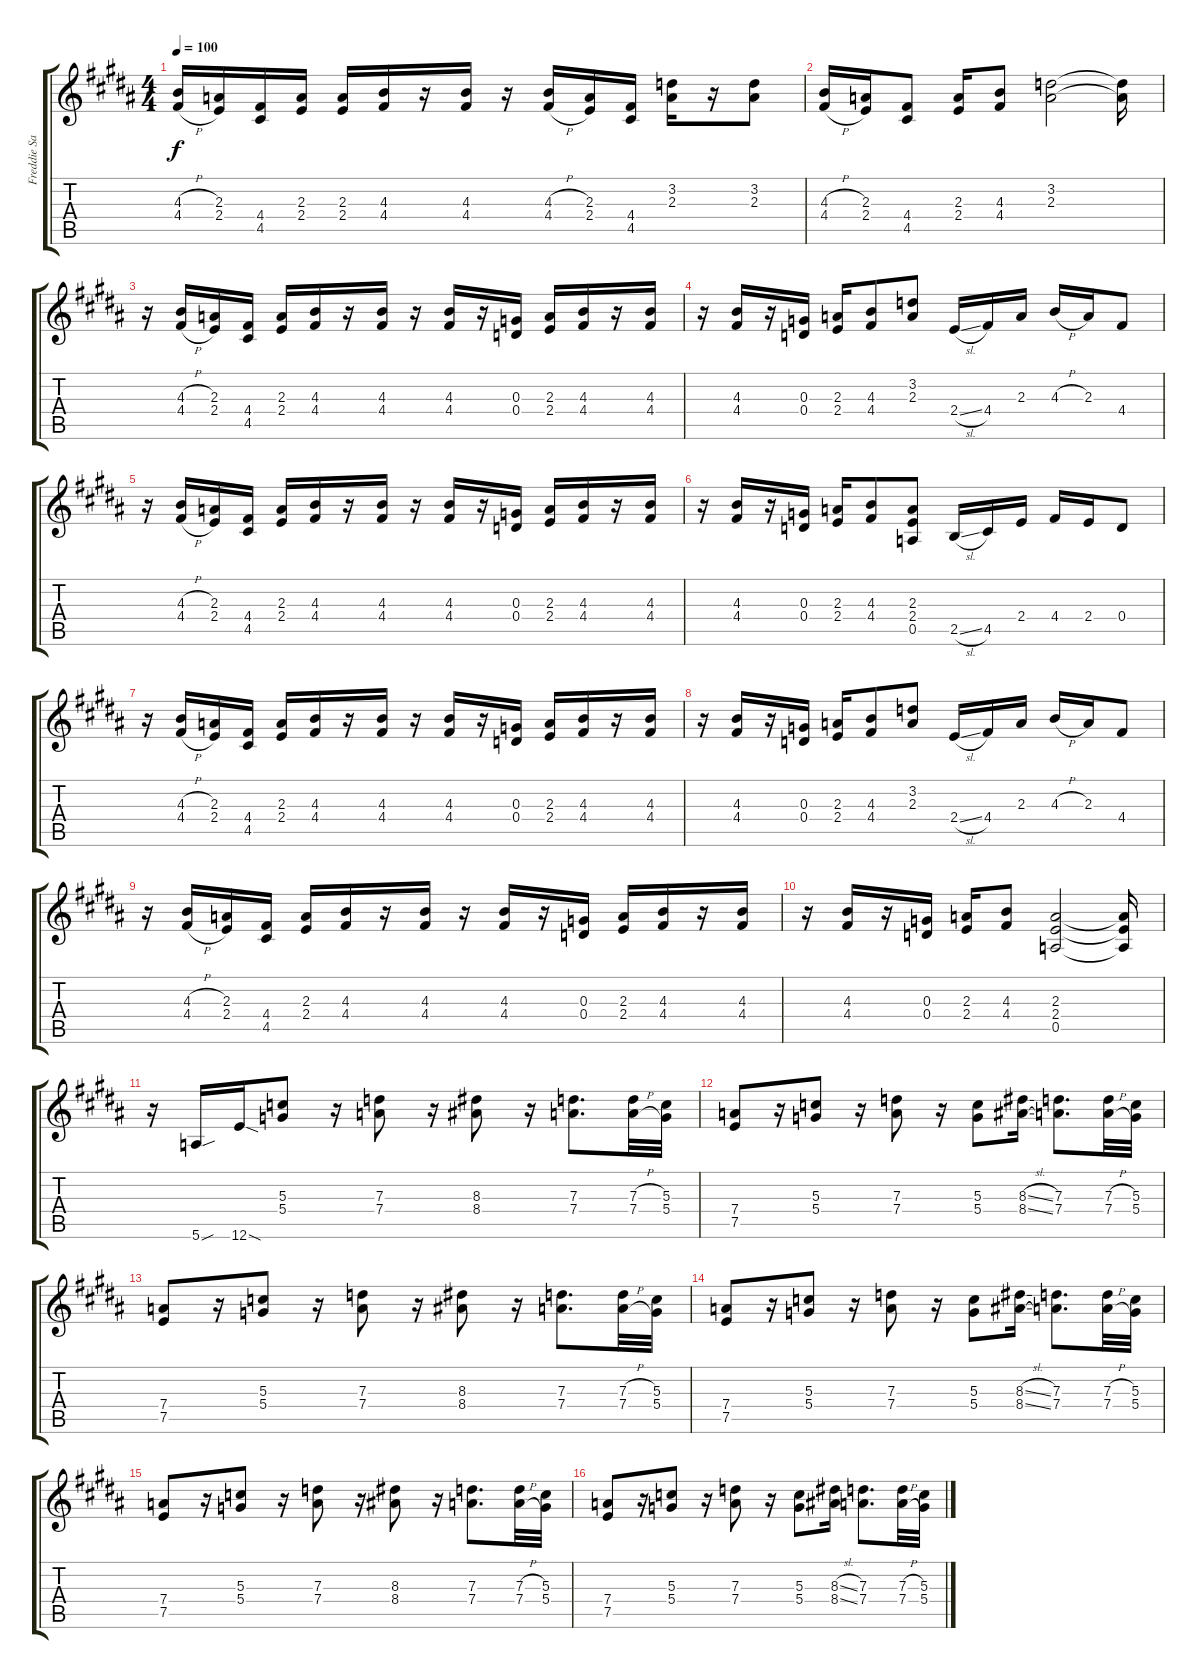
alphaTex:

\track ("Freddie Salem Guitar" "Freddie Sa") {instrument overdrivenguitar}
\staff {score tabs}
\tuning (E4 B3 G3 D3 A2 E2) {hide}
\ts (4 4)
\tempo 100
\clef g2
\ks g#minor
(4.3{h} 4.4{h}).16{dy f volume 11 balance 8} (2.3 2.4).16 (4.4 4.5).16 (2.3 2.4).16 (2.3 2.4).16 (4.3 4.4).16 r.16 (4.3 4.4).16 r.16 (4.3{h} 4.4{h}).16 (2.3 2.4).16 (4.4 4.5).16 (3.2 2.3).16 r.16 (3.2 2.3).8 |
(4.3{h} 4.4{h}).16 (2.3 2.4).16 (4.4 4.5).8 (2.3 2.4).16 (4.3 4.4).8 (3.2 2.3).2 (3.2{t} 2.3{t}).16 |
r.16 (4.3{h} 4.4{h}).16 (2.3 2.4).16 (4.4 4.5).16 (2.3 2.4).16 (4.3 4.4).16 r.16 (4.3 4.4).16 r.16 (4.3 4.4).16 r.16 (0.3 0.4).16 (2.3 2.4).16 (4.3 4.4).16 r.16 (4.3 4.4).16 |
r.16 (4.3 4.4).16 r.16 (0.3 0.4).16 (2.3 2.4).16 (4.3 4.4).8 (3.2 2.3).8 2.4{sl}.16 4.4.16 2.3.16 4.3{h}.16 2.3.16 4.4.8 |
r.16 (4.3{h} 4.4{h}).16 (2.3 2.4).16 (4.4 4.5).16 (2.3 2.4).16 (4.3 4.4).16 r.16 (4.3 4.4).16 r.16 (4.3 4.4).16 r.16 (0.3 0.4).16 (2.3 2.4).16 (4.3 4.4).16 r.16 (4.3 4.4).16 |
r.16 (4.3 4.4).16 r.16 (0.3 0.4).16 (2.3 2.4).16 (4.3 4.4).8 (2.3 2.4 0.5).8 2.5{sl}.16 4.5.16 2.4.16 4.4.16 2.4.16 0.4.8 |
r.16 (4.3{h} 4.4{h}).16 (2.3 2.4).16 (4.4 4.5).16 (2.3 2.4).16 (4.3 4.4).16 r.16 (4.3 4.4).16 r.16 (4.3 4.4).16 r.16 (0.3 0.4).16 (2.3 2.4).16 (4.3 4.4).16 r.16 (4.3 4.4).16 |
r.16 (4.3 4.4).16 r.16 (0.3 0.4).16 (2.3 2.4).16 (4.3 4.4).8 (3.2 2.3).8 2.4{sl}.16 4.4.16 2.3.16 4.3{h}.16 2.3.16 4.4.8 |
r.16 (4.3{h} 4.4{h}).16 (2.3 2.4).16 (4.4 4.5).16 (2.3 2.4).16 (4.3 4.4).16 r.16 (4.3 4.4).16 r.16 (4.3 4.4).16 r.16 (0.3 0.4).16 (2.3 2.4).16 (4.3 4.4).16 r.16 (4.3 4.4).16 |
r.16 (4.3 4.4).16 r.16 (0.3 0.4).16 (2.3 2.4).16 (4.3 4.4).8 (2.3 2.4 0.5).2 (2.3{t} 2.4{t} 0.5{t}).16 |
r.16 5.6{sou}.16{volume 14 balance 8} 12.6{sod}.16 (5.3 5.4).8{volume 10 balance 1} r.16 (7.3 7.4).8 r.16 (8.3 8.4).8 r.16 (7.3 7.4).8{d} (7.3{h} 7.4{h}).32 (5.3 5.4).32 |
(7.4 7.5).8 r.16 (5.3 5.4).8 r.16 (7.3 7.4).8 r.16 (5.3 5.4).8 (8.3{sl} 8.4{sl}).16 (7.3 7.4).8{d} (7.3{h} 7.4{h}).32 (5.3 5.4).32 |
(7.4 7.5).8 r.16 (5.3 5.4).8 r.16 (7.3 7.4).8 r.16 (8.3 8.4).8 r.16 (7.3 7.4).8{d} (7.3{h} 7.4{h}).32 (5.3 5.4).32 |
(7.4 7.5).8 r.16 (5.3 5.4).8 r.16 (7.3 7.4).8 r.16 (5.3 5.4).8 (8.3{sl} 8.4{sl}).16 (7.3 7.4).8{d} (7.3{h} 7.4{h}).32 (5.3 5.4).32 |
(7.4 7.5).8 r.16 (5.3 5.4).8 r.16 (7.3 7.4).8 r.16 (8.3 8.4).8 r.16 (7.3 7.4).8{d} (7.3{h} 7.4{h}).32 (5.3 5.4).32 |
(7.4 7.5).8 r.16 (5.3 5.4).8 r.16 (7.3 7.4).8 r.16 (5.3 5.4).8 (8.3{sl} 8.4{sl}).16 (7.3 7.4).8{d} (7.3{h} 7.4{h}).32 (5.3 5.4).32
